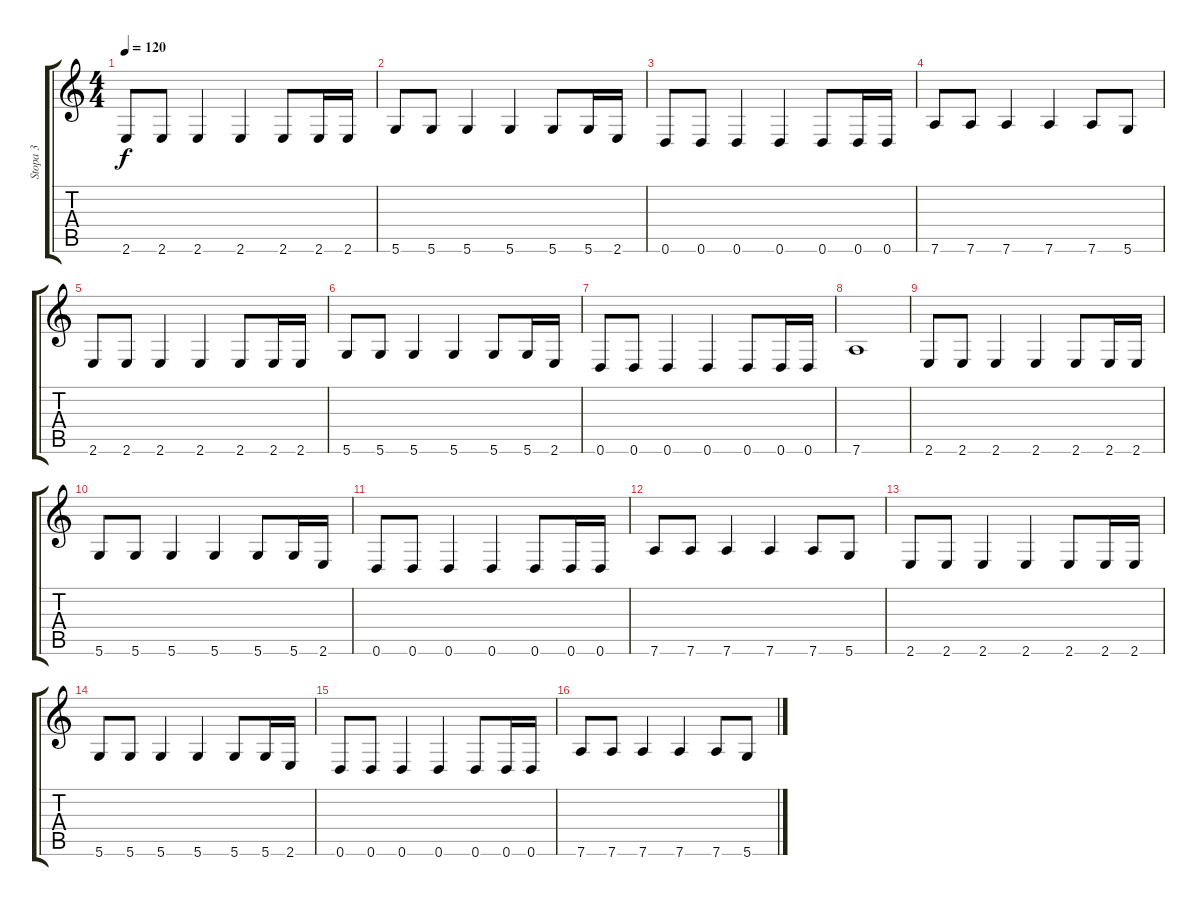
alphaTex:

\track ("Stopa 3" "Stopa 3") {instrument electricbassfinger}
\staff {score tabs}
\tuning (E4 B3 G3 D3 A2 D2) {hide}
\ts (4 4)
\tempo 120
\clef g2
\ks c
2.6.8{dy f} 2.6.8 2.6.4 2.6.4 2.6.8 2.6.16 2.6.16 |
5.6.8 5.6.8 5.6.4 5.6.4 5.6.8 5.6.16 2.6.16 |
0.6.8 0.6.8 0.6.4 0.6.4 0.6.8 0.6.16 0.6.16 |
7.6.8 7.6.8 7.6.4 7.6.4 7.6.8 5.6.8 |
2.6.8 2.6.8 2.6.4 2.6.4 2.6.8 2.6.16 2.6.16 |
5.6.8 5.6.8 5.6.4 5.6.4 5.6.8 5.6.16 2.6.16 |
0.6.8 0.6.8 0.6.4 0.6.4 0.6.8 0.6.16 0.6.16 |
7.6.1 |
2.6.8 2.6.8 2.6.4 2.6.4 2.6.8 2.6.16 2.6.16 |
5.6.8 5.6.8 5.6.4 5.6.4 5.6.8 5.6.16 2.6.16 |
0.6.8 0.6.8 0.6.4 0.6.4 0.6.8 0.6.16 0.6.16 |
7.6.8 7.6.8 7.6.4 7.6.4 7.6.8 5.6.8 |
2.6.8 2.6.8 2.6.4 2.6.4 2.6.8 2.6.16 2.6.16 |
5.6.8 5.6.8 5.6.4 5.6.4 5.6.8 5.6.16 2.6.16 |
0.6.8 0.6.8 0.6.4 0.6.4 0.6.8 0.6.16 0.6.16 |
7.6.8 7.6.8 7.6.4 7.6.4 7.6.8 5.6.8
